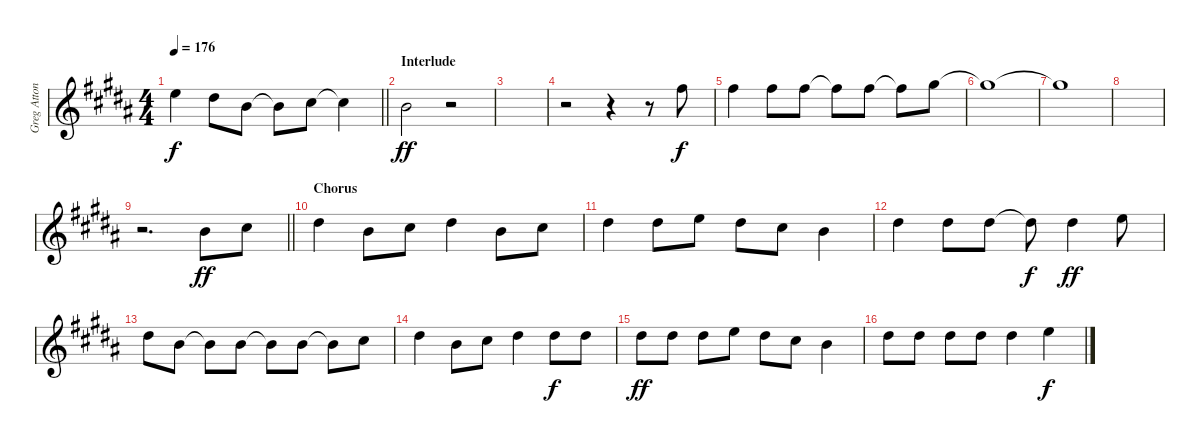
\track ("Greg Attonito - Vocals" "Greg Atton") {instrument overdrivenguitar}
\staff {score}
\tuning (E4 B3 G3 D3 A2 E2) {hide}
\ts (4 4)
\tempo 176
\clef g2
\barLineRight lightlight
\ks b
5.2.4{dy f} 4.2.8 0.2.8 0.2{t}.8 6.3.8 6.3{t}.4 |
\section ("" "Interlude")
4.3.2{dy ff} r.2 |
|
r.2 r.4 r.8 2.1.8{dy f} |
2.1.4 2.1.8 2.1.8 2.1{t}.8 2.1.8 2.1{t}.8 4.1.8 |
4.1{t}.1 |
4.1{t}.1 |
|
\barLineRight lightlight
r.2{d} 0.2.8{dy ff} 2.2.8 |
\section ("" "Chorus")
4.2.4 0.2.8 2.2.8 4.2.4 0.2.8 2.2.8 |
4.2.4 4.2.8 0.1.8 4.2.8 6.3.8 0.2.4 |
13.4.4 4.2.8 4.2.8 4.2{t}.8{dy f} 4.2.4{dy ff} 0.1.8 |
4.2.8 0.2.8 0.2{t}.8 0.2.8 0.2{t}.8 0.2.8 0.2{t}.8 2.2.8 |
4.2.4 0.2.8 2.2.8 4.2.4 4.2.8{dy f} 4.2.8 |
4.2.8{dy ff} 4.2.8 4.2.8 0.1.8 4.2.8 2.2.8 4.3.4 |
13.4.8 4.2.8 4.2.8 4.2.8 4.2.4 0.1.4{dy f}
